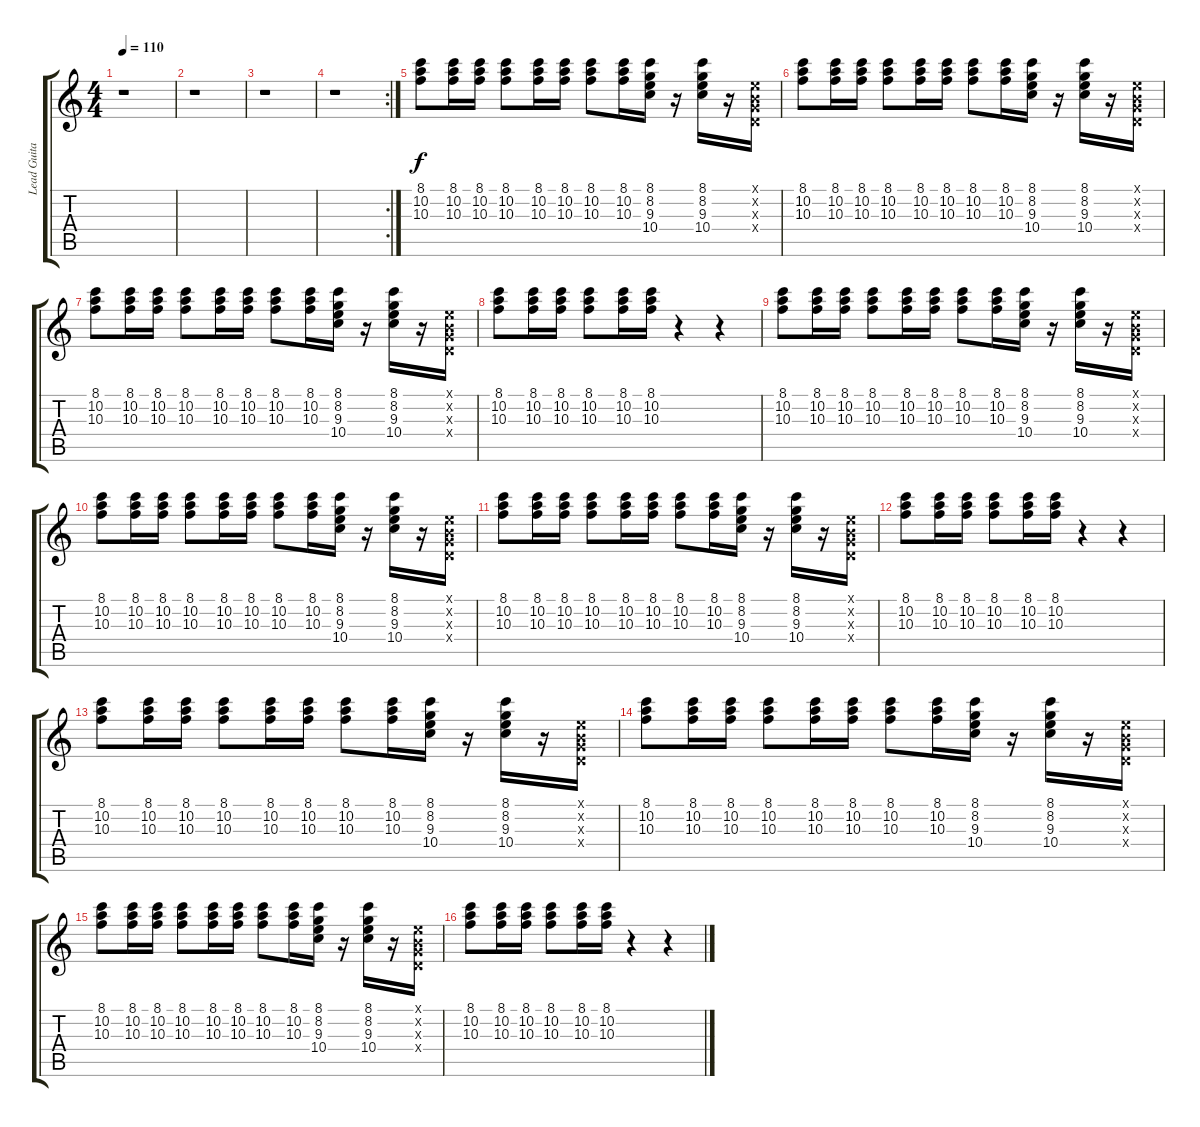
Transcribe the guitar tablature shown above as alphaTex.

\track ("Lead Guitar" "Lead Guita") {instrument electricguitarclean}
\staff {score tabs}
\tuning (E4 B3 G3 D3 A2 E2) {hide}
\ts (4 4)
\tempo 110
\clef g2
\ks c
r.1{dy f} |
r.1 |
r.1 |
\rc 2
r.1 |
(8.1 10.2 10.3).8 (8.1 10.2 10.3).16 (8.1 10.2 10.3).16 (8.1 10.2 10.3).8 (8.1 10.2 10.3).16 (8.1 10.2 10.3).16 (8.1 10.2 10.3).8 (8.1 10.2 10.3).16 (8.1 8.2 9.3 10.4).16 r.16 (8.1 8.2 9.3 10.4).16 r.16 (0.1{x} 0.2{x} 0.3{x} 0.4{x}).16 |
(8.1 10.2 10.3).8 (8.1 10.2 10.3).16 (8.1 10.2 10.3).16 (8.1 10.2 10.3).8 (8.1 10.2 10.3).16 (8.1 10.2 10.3).16 (8.1 10.2 10.3).8 (8.1 10.2 10.3).16 (8.1 8.2 9.3 10.4).16 r.16 (8.1 8.2 9.3 10.4).16 r.16 (0.1{x} 0.2{x} 0.3{x} 0.4{x}).16 |
(8.1 10.2 10.3).8 (8.1 10.2 10.3).16 (8.1 10.2 10.3).16 (8.1 10.2 10.3).8 (8.1 10.2 10.3).16 (8.1 10.2 10.3).16 (8.1 10.2 10.3).8 (8.1 10.2 10.3).16 (8.1 8.2 9.3 10.4).16 r.16 (8.1 8.2 9.3 10.4).16 r.16 (0.1{x} 0.2{x} 0.3{x} 0.4{x}).16 |
(8.1 10.2 10.3).8 (8.1 10.2 10.3).16 (8.1 10.2 10.3).16 (8.1 10.2 10.3).8 (8.1 10.2 10.3).16 (8.1 10.2 10.3).16 r.4 r.4 |
(8.1 10.2 10.3).8 (8.1 10.2 10.3).16 (8.1 10.2 10.3).16 (8.1 10.2 10.3).8 (8.1 10.2 10.3).16 (8.1 10.2 10.3).16 (8.1 10.2 10.3).8 (8.1 10.2 10.3).16 (8.1 8.2 9.3 10.4).16 r.16 (8.1 8.2 9.3 10.4).16 r.16 (0.1{x} 0.2{x} 0.3{x} 0.4{x}).16 |
(8.1 10.2 10.3).8 (8.1 10.2 10.3).16 (8.1 10.2 10.3).16 (8.1 10.2 10.3).8 (8.1 10.2 10.3).16 (8.1 10.2 10.3).16 (8.1 10.2 10.3).8 (8.1 10.2 10.3).16 (8.1 8.2 9.3 10.4).16 r.16 (8.1 8.2 9.3 10.4).16 r.16 (0.1{x} 0.2{x} 0.3{x} 0.4{x}).16 |
(8.1 10.2 10.3).8 (8.1 10.2 10.3).16 (8.1 10.2 10.3).16 (8.1 10.2 10.3).8 (8.1 10.2 10.3).16 (8.1 10.2 10.3).16 (8.1 10.2 10.3).8 (8.1 10.2 10.3).16 (8.1 8.2 9.3 10.4).16 r.16 (8.1 8.2 9.3 10.4).16 r.16 (0.1{x} 0.2{x} 0.3{x} 0.4{x}).16 |
(8.1 10.2 10.3).8 (8.1 10.2 10.3).16 (8.1 10.2 10.3).16 (8.1 10.2 10.3).8 (8.1 10.2 10.3).16 (8.1 10.2 10.3).16 r.4 r.4 |
(8.1 10.2 10.3).8 (8.1 10.2 10.3).16 (8.1 10.2 10.3).16 (8.1 10.2 10.3).8 (8.1 10.2 10.3).16 (8.1 10.2 10.3).16 (8.1 10.2 10.3).8 (8.1 10.2 10.3).16 (8.1 8.2 9.3 10.4).16 r.16 (8.1 8.2 9.3 10.4).16 r.16 (0.1{x} 0.2{x} 0.3{x} 0.4{x}).16 |
(8.1 10.2 10.3).8 (8.1 10.2 10.3).16 (8.1 10.2 10.3).16 (8.1 10.2 10.3).8 (8.1 10.2 10.3).16 (8.1 10.2 10.3).16 (8.1 10.2 10.3).8 (8.1 10.2 10.3).16 (8.1 8.2 9.3 10.4).16 r.16 (8.1 8.2 9.3 10.4).16 r.16 (0.1{x} 0.2{x} 0.3{x} 0.4{x}).16 |
(8.1 10.2 10.3).8 (8.1 10.2 10.3).16 (8.1 10.2 10.3).16 (8.1 10.2 10.3).8 (8.1 10.2 10.3).16 (8.1 10.2 10.3).16 (8.1 10.2 10.3).8 (8.1 10.2 10.3).16 (8.1 8.2 9.3 10.4).16 r.16 (8.1 8.2 9.3 10.4).16 r.16 (0.1{x} 0.2{x} 0.3{x} 0.4{x}).16 |
(8.1 10.2 10.3).8 (8.1 10.2 10.3).16 (8.1 10.2 10.3).16 (8.1 10.2 10.3).8 (8.1 10.2 10.3).16 (8.1 10.2 10.3).16 r.4 r.4
